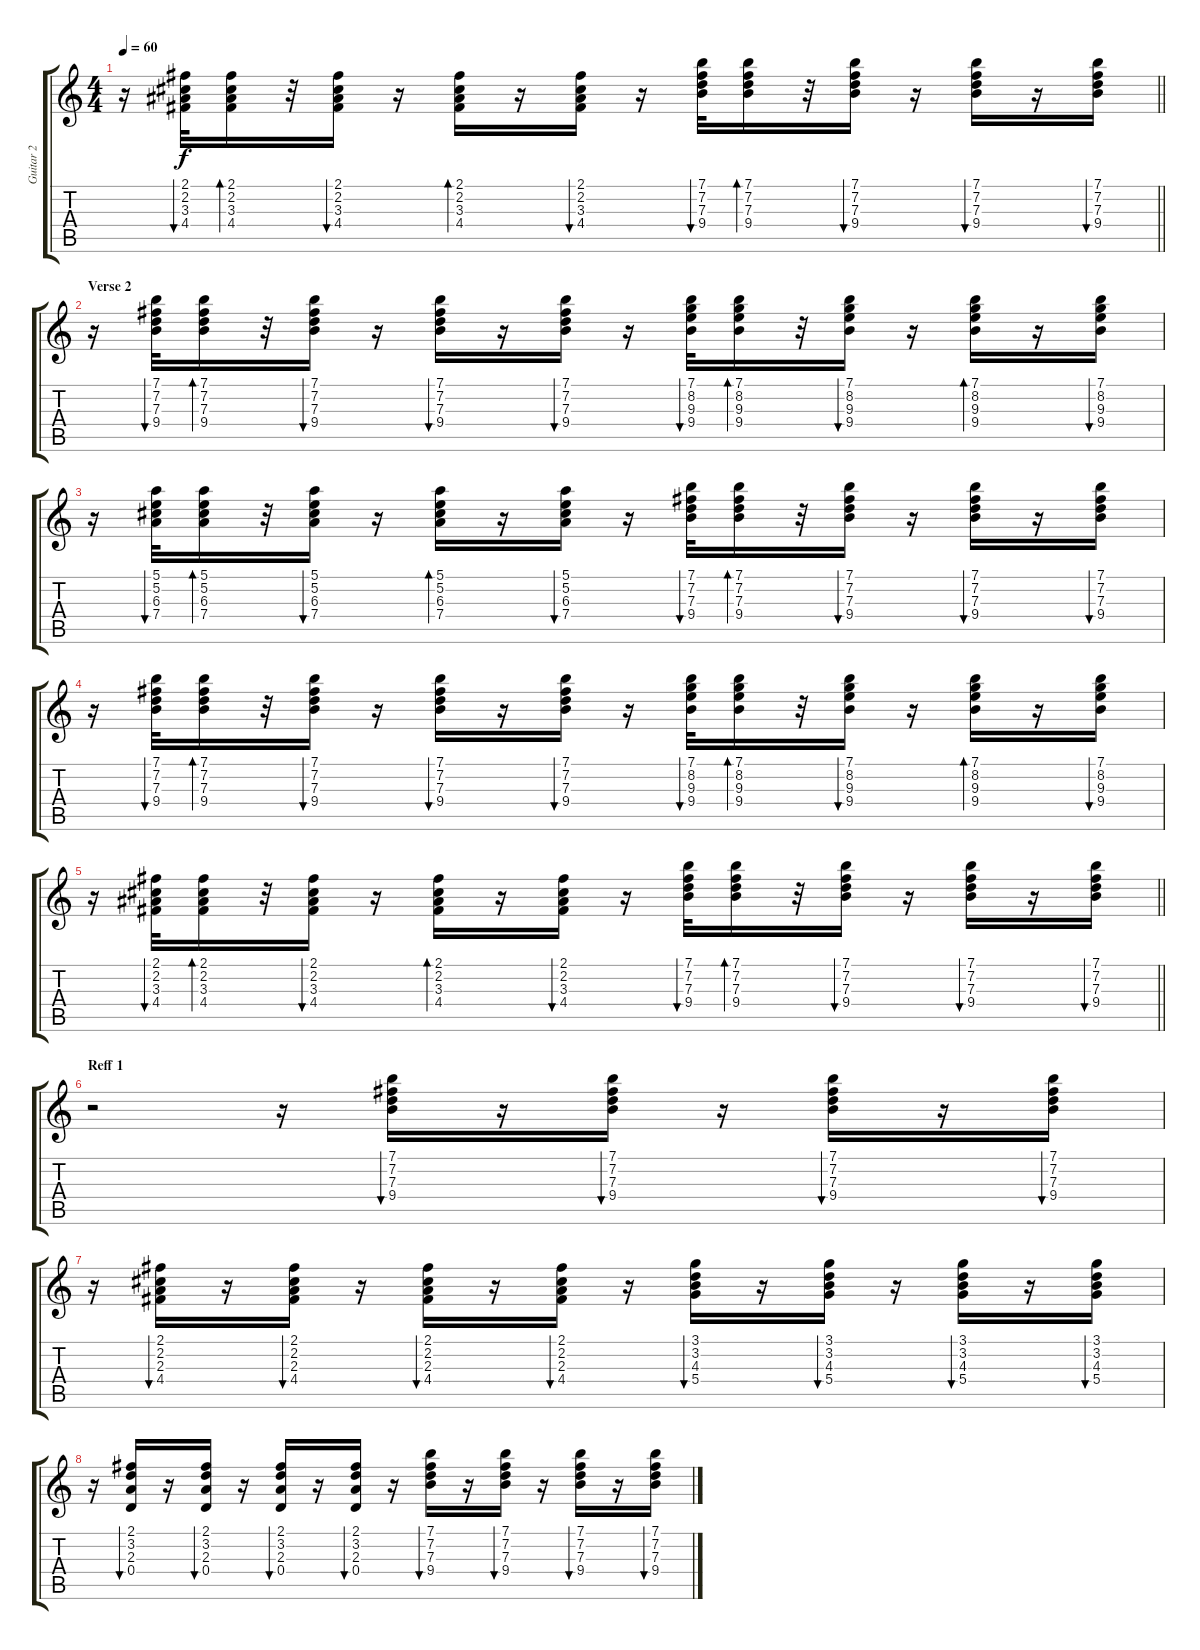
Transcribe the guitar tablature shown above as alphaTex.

\track ("Guitar 2" "Guitar 2") {instrument acousticguitarsteel}
\staff {score tabs}
\tuning (E4 B3 G3 D3 A2 E2) {hide}
\ts (4 4)
\tempo 60
\clef g2
\barLineRight lightlight
\ks c
r.16{dy f} (2.1 2.2 3.3 4.4).32{bu 30} (2.1 2.2 3.3 4.4).16{bd 30} r.32 (2.1 2.2 3.3 4.4).16{bu 30} r.16 (2.1 2.2 3.3 4.4).16{bd 30} r.16 (2.1 2.2 3.3 4.4).16{bu 30} r.16 (7.1 7.2 7.3 9.4).32{bu 30} (7.1 7.2 7.3 9.4).16{bd 30} r.32 (7.1 7.2 7.3 9.4).16{bu 30} r.16 (7.1 7.2 7.3 9.4).16{bu 30} r.16 (7.1 7.2 7.3 9.4).16{bu 30} |
\section ("" "Verse 2")
r.16 (7.1 7.2 7.3 9.4).32{bu 30} (7.1 7.2 7.3 9.4).16{bd 30} r.32 (7.1 7.2 7.3 9.4).16{bu 30} r.16 (7.1 7.2 7.3 9.4).16{bu 30} r.16 (7.1 7.2 7.3 9.4).16{bu 30} r.16 (7.1 8.2 9.3 9.4).32{bu 30} (7.1 8.2 9.3 9.4).16{bd 30} r.32 (7.1 8.2 9.3 9.4).16{bu 30} r.16 (7.1 8.2 9.3 9.4).16{bd 30} r.16 (7.1 8.2 9.3 9.4).16{bu 30} |
r.16 (5.1 5.2 6.3 7.4).32{bu 30} (5.1 5.2 6.3 7.4).16{bd 30} r.32 (5.1 5.2 6.3 7.4).16{bu 30} r.16 (5.1 5.2 6.3 7.4).16{bd 30} r.16 (5.1 5.2 6.3 7.4).16{bu 30} r.16 (7.1 7.2 7.3 9.4).32{bu 30} (7.1 7.2 7.3 9.4).16{bd 30} r.32 (7.1 7.2 7.3 9.4).16{bu 30} r.16 (7.1 7.2 7.3 9.4).16{bu 30} r.16 (7.1 7.2 7.3 9.4).16{bu 30} |
r.16 (7.1 7.2 7.3 9.4).32{bu 30} (7.1 7.2 7.3 9.4).16{bd 30} r.32 (7.1 7.2 7.3 9.4).16{bu 30} r.16 (7.1 7.2 7.3 9.4).16{bu 30} r.16 (7.1 7.2 7.3 9.4).16{bu 30} r.16 (7.1 8.2 9.3 9.4).32{bu 30} (7.1 8.2 9.3 9.4).16{bd 30} r.32 (7.1 8.2 9.3 9.4).16{bu 30} r.16 (7.1 8.2 9.3 9.4).16{bd 30} r.16 (7.1 8.2 9.3 9.4).16{bu 30} |
\barLineRight lightlight
r.16 (2.1 2.2 3.3 4.4).32{bu 30} (2.1 2.2 3.3 4.4).16{bd 30} r.32 (2.1 2.2 3.3 4.4).16{bu 30} r.16 (2.1 2.2 3.3 4.4).16{bd 30} r.16 (2.1 2.2 3.3 4.4).16{bu 30} r.16 (7.1 7.2 7.3 9.4).32{bu 30} (7.1 7.2 7.3 9.4).16{bd 30} r.32 (7.1 7.2 7.3 9.4).16{bu 30} r.16 (7.1 7.2 7.3 9.4).16{bu 30} r.16 (7.1 7.2 7.3 9.4).16{bu 30} |
\section ("" "Reff 1")
r.2 r.16 (7.1 7.2 7.3 9.4).16{bu 30} r.16 (7.1 7.2 7.3 9.4).16{bu 30} r.16 (7.1 7.2 7.3 9.4).16{bu 30} r.16 (7.1 7.2 7.3 9.4).16{bu 30} |
r.16 (2.1 2.2 2.3 4.4).16{bu 30} r.16 (2.1 2.2 2.3 4.4).16{bu 30} r.16 (2.1 2.2 2.3 4.4).16{bu 30} r.16 (2.1 2.2 2.3 4.4).16{bu 30} r.16 (3.1 3.2 4.3 5.4).16{bu 30} r.16 (3.1 3.2 4.3 5.4).16{bu 30} r.16 (3.1 3.2 4.3 5.4).16{bu 30} r.16 (3.1 3.2 4.3 5.4).16{bu 30} |
r.16 (2.1 3.2 2.3 0.4).16{bu 30} r.16 (2.1 3.2 2.3 0.4).16{bu 30} r.16 (2.1 3.2 2.3 0.4).16{bu 30} r.16 (2.1 3.2 2.3 0.4).16{bu 30} r.16 (7.1 7.2 7.3 9.4).16{bu 30} r.16 (7.1 7.2 7.3 9.4).16{bu 30} r.16 (7.1 7.2 7.3 9.4).16{bu 30} r.16 (7.1 7.2 7.3 9.4).16{bu 30}
